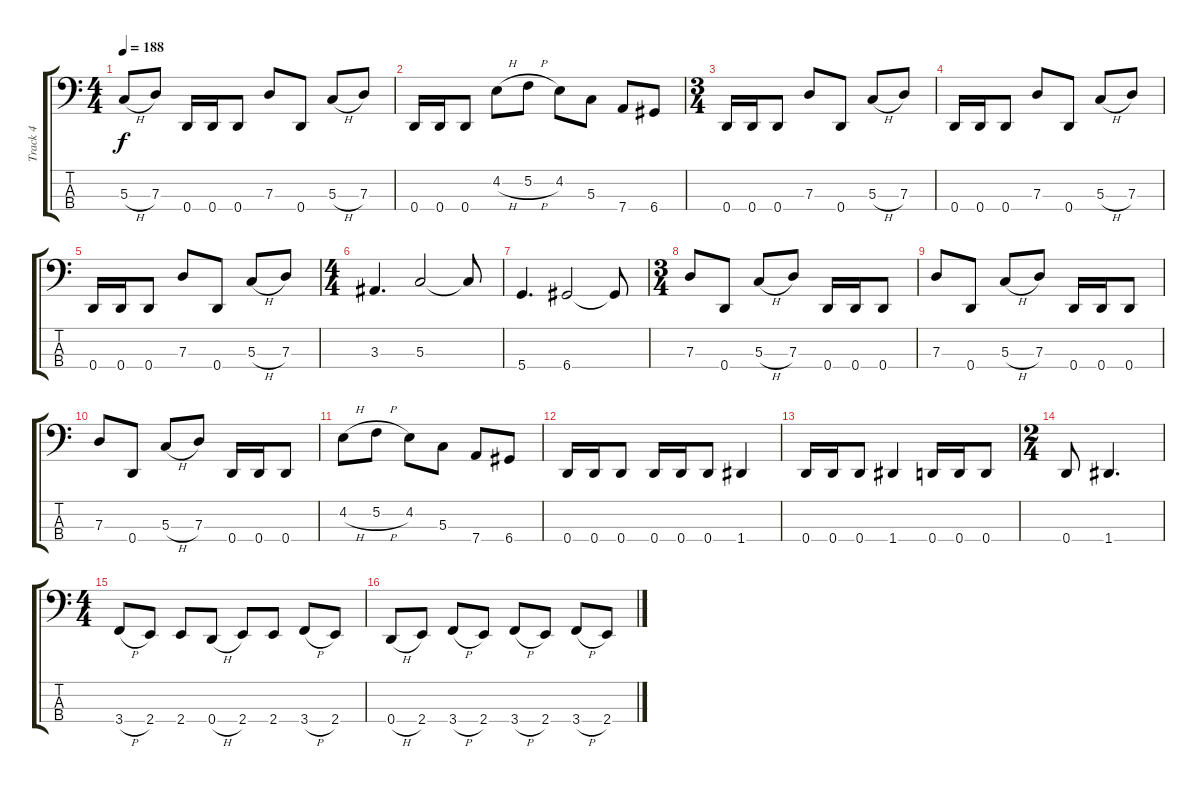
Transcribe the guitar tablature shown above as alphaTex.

\track ("Track 4" "Track 4") {instrument electricbassfinger}
\staff {score tabs}
\tuning (F2 C2 G1 D1) {hide}
\ts (4 4)
\tempo 188
\clef f4
\ks c
5.3{h}.8{dy f} 7.3.8 0.4.16 0.4.16 0.4.8 7.3.8 0.4.8 5.3{h}.8 7.3.8 |
0.4.16 0.4.16 0.4.8 4.2{h}.8 5.2{h}.8 4.2.8 5.3.8 7.4.8 6.4.8 |
\ts (3 4)
0.4.16 0.4.16 0.4.8 7.3.8 0.4.8 5.3{h}.8 7.3.8 |
0.4.16 0.4.16 0.4.8 7.3.8 0.4.8 5.3{h}.8 7.3.8 |
0.4.16 0.4.16 0.4.8 7.3.8 0.4.8 5.3{h}.8 7.3.8 |
\ts (4 4)
3.3.4{d} 5.3.2 5.3{t}.8 |
5.4.4{d} 6.4.2 6.4{t}.8 |
\ts (3 4)
7.3.8 0.4.8 5.3{h}.8 7.3.8 0.4.16 0.4.16 0.4.8 |
7.3.8 0.4.8 5.3{h}.8 7.3.8 0.4.16 0.4.16 0.4.8 |
7.3.8 0.4.8 5.3{h}.8 7.3.8 0.4.16 0.4.16 0.4.8 |
4.2{h}.8 5.2{h}.8 4.2.8 5.3.8 7.4.8 6.4.8 |
0.4.16 0.4.16 0.4.8 0.4.16 0.4.16 0.4.8 1.4.4 |
0.4.16 0.4.16 0.4.8 1.4.4 0.4.16 0.4.16 0.4.8 |
\ts (2 4)
0.4.8 1.4.4{d} |
\ts (4 4)
3.4{h}.8 2.4.8 2.4.8 0.4{h}.8 2.4.8 2.4.8 3.4{h}.8 2.4.8 |
0.4{h}.8 2.4.8 3.4{h}.8 2.4.8 3.4{h}.8 2.4.8 3.4{h}.8 2.4.8
